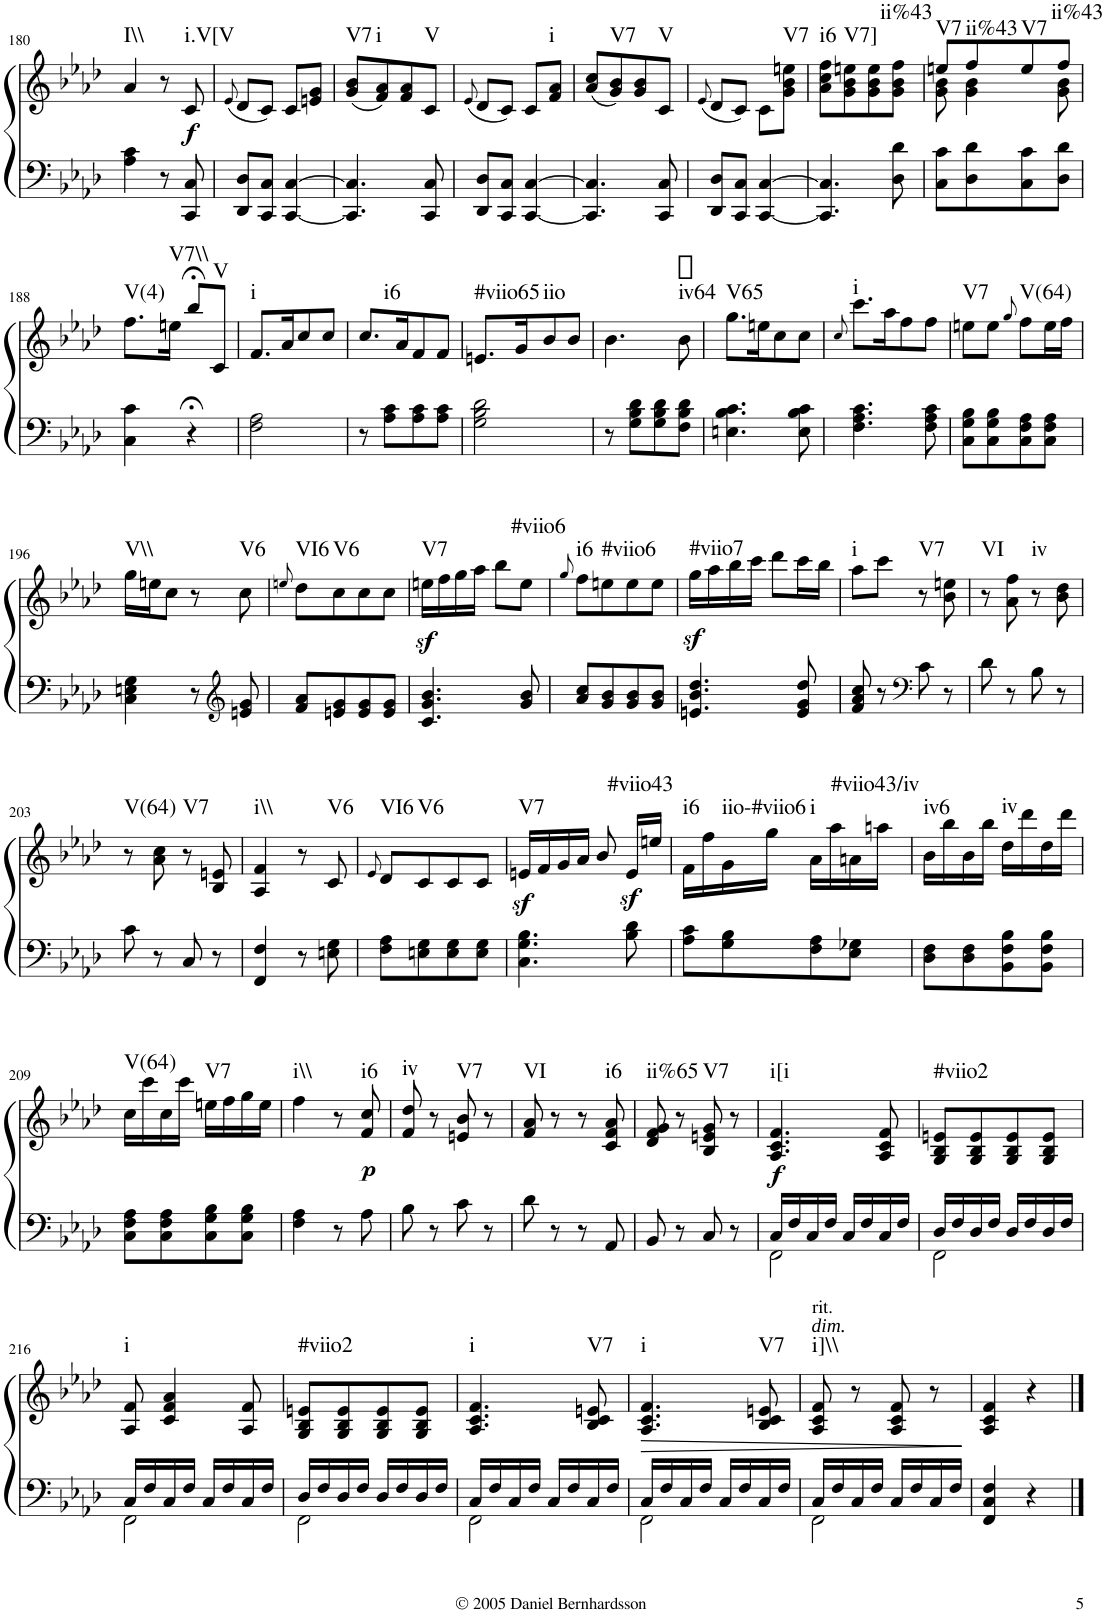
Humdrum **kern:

**kern	**kern	**dynam	**harte
*part1	*part1	*part1	*part1
*staff2	*staff1	*staff1/2	*
*I"Piano	*	*	*
*I'Pno.	*	*	*
!!LO:PB:g=z
*clefF4	*clefG2	*	*
*k[b-e-a-d-]	*k[b-e-a-d-]	*	*
*A-:	*A-:	*	*
*M2/4	*M2/4	*	*
=180	=180	=180	=180
!	!	!	!LO:H:kt=I\\
4A-\ 4c\	4a-/	.	N
8r	8r	.	.
!	!	!LO:DY:b	!LO:H:kt=i.V[V
8CC/ 8C/	8c/	f	N
=181	=181	=181	=181
.	(8qe-/	.	.
8DD-/ 8D-/L	8d-/L	.	.
8CC/ 8C/J	8c/J)	.	.
[4CC/ [4C/	8c/L	.	.
.	8en/ 8g/J	.	.
=182	=182	=182	=182
!	!	!	!LO:H:kt=V7
4.CC/] 4.C/]	(8g/ 8b-/L	.	N
!	!	!	!LO:H:kt=i
.	8f/ 8a-/)	.	N
.	8f/ 8a-/	.	.
!	!	!	!LO:H:kt=V
8CC/ 8C/	8c/J	.	N
=183	=183	=183	=183
.	(8qe-/	.	.
8DD-/ 8D-/L	8d-/L	.	.
8CC/ 8C/J	8c/J)	.	.
[4CC/ [4C/	8c/L	.	.
!	!	!	!LO:H:kt=i
.	8f/ 8a-/J	.	N
=184	=184	=184	=184
4.CC/] 4.C/]	(8a-/ 8cc/L	.	.
!	!	!	!LO:H:kt=V7
.	8g/ 8b-/)	.	N
.	8g/ 8b-/	.	.
!	!	!	!LO:H:kt=V
8CC/ 8C/	8c/J	.	N
=185	=185	=185	=185
.	(8qe-/	.	.
8DD-/ 8D-/L	8d-/L	.	.
8CC/ 8C/J	8c/J)	.	.
[4CC/ [4C/	8c\L	.	.
!	!	!	!LO:H:kt=V7
.	8g\ 8b-\ 8een\J	.	N
=186	=186	=186	=186
!	!	!	!LO:H:kt=i6
4.CC/] 4.C/]	8a-\ 8cc\ 8ff\L	.	N
!	!	!	!LO:H:kt=V7]
.	8g\ 8b-\ 8een\	.	N
.	8g\ 8b-\ 8ee\	.	.
!	!	!	!LO:H:kt=ii%43
8D-\ 8d-\	8g\ 8b-\ 8ff\J	.	N
=187	=187	=187	=187
*	*^	*	*
!	!	!	!	!LO:H:kt=V7
8C\ 8c\L	8een/L	8g\ 8b-\	.	N
!	!	!	!	!LO:H:kt=ii%43
8D-\ 8d-\	8ff/	4g\ 4b-\	.	N
!	!	!	!	!LO:H:kt=V7
8C\ 8c\	8ee/	.	.	N
!	!	!	!	!LO:H:kt=ii%43
8D-\ 8d-\J	8ff/J	8g\ 8b-\	.	N
!!LO:LB:g=z
=188	=188	=188	=188	=188
!	!	!	!	!LO:H:kt=V(4)
*	*v	*v	*	*
4C\ 4c\	8.ff\L	.	N
!	!	!	!LO:H:kt=V7\\
.	16een\Jk	.	N
4r;<	8bb-;</L	.	.
!	!	!	!LO:H:kt=V
.	8c/J	.	N
=189	=189	=189	=189
!	!	!	!LO:H:kt=i
2F\ 2A-\	8.f/L	.	N
.	16a-/K	.	.
.	8cc/	.	.
.	8cc/J	.	.
=190	=190	=190	=190
!	!	!	!LO:H:kt=i6
8r	8.cc/L	.	N
8A-\ 8c\L	.	.	.
.	16a-/K	.	.
8A-\ 8c\	8f/	.	.
8A-\ 8c\J	8f/J	.	.
=191	=191	=191	=191
!	!	!	!LO:H:kt=#viio65
2G\ 2B-\ 2d-\	8.en/L	.	N
.	16g/K	.	.
!	!	!	!LO:H:kt=iio
.	8b-/	.	N
.	8b-/J	.	.
=192	=192	=192	=192
8r	4.b-\	.	.
8G\ 8B-\ 8d-\L	.	.	.
8G\ 8B-\ 8d-\	.	.	.
!	!	!	!LO:H:kt=iv64
8F\ 8B-\ 8d-\J	8b-\	.	N
=193	=193	=193	=193
!	!	!	!LO:H:kt=V65
4.En\ 4.B-\ 4.c\	8.gg\L	.	N
.	16een\K	.	.
.	8cc\	.	.
8E\ 8B-\ 8c\	8cc\J	.	.
=194	=194	=194	=194
.	8qcc/	.	.
!	!	!	!LO:H:kt=i
4.F\ 4.A-\ 4.c\	8.ccc\L	.	N
.	16aa-\K	.	.
.	8ff\	.	.
8F\ 8A-\ 8c\	8ff\J	.	.
=195	=195	=195	=195
!	!	!	!LO:H:kt=V7
8C\ 8G\ 8B-\L	8een\L	.	N
8C\ 8G\ 8B-\	8ee\J	.	.
.	8qgg/	.	.
!	!	!	!LO:H:kt=V(64)
8C\ 8F\ 8A-\	8ff\L	.	N
8C\ 8F\ 8A-\J	16ee\L	.	.
.	16ff\JJ	.	.
!!LO:LB:g=z
=196	=196	=196	=196
!	!	!	!LO:H:kt=V\\
4C\ 4En\ 4G\	16gg\LL	.	N
.	16een\J	.	.
.	8cc\J	.	.
8r	8r	.	.
*clefG2	*	*	*
!	!	!	!LO:H:kt=V6
8en/ 8g/	8cc\	.	N
=197	=197	=197	=197
.	8qeen/	.	.
!	!	!	!LO:H:kt=VI6
8f/ 8a-/L	8dd-\L	.	N
!	!	!	!LO:H:kt=V6
8en/ 8g/	8cc\	.	N
8e/ 8g/	8cc\	.	.
8e/ 8g/J	8cc\J	.	.
=198	=198	=198	=198
!	!	!LO:DY:b	!LO:H:kt=V7
4.c/ 4.g/ 4.b-/	16een\LL	sf	N
.	16ff\	.	.
.	16gg\	.	.
.	16aa-\JJ	.	.
.	8bb-\L	.	.
!	!	!	!LO:H:kt=#viio6
8g/ 8b-/	8ee\J	.	N
=199	=199	=199	=199
.	8qgg/	.	.
!	!	!	!LO:H:kt=i6
8a-/ 8cc/L	8ff\L	.	N
!	!	!	!LO:H:kt=#viio6
8g/ 8b-/	8een\	.	N
8g/ 8b-/	8ee\	.	.
8g/ 8b-/J	8ee\J	.	.
=200	=200	=200	=200
!	!	!LO:DY:b	!LO:H:kt=#viio7
4.en/ 4.b-/ 4.dd-/	16gg\LL	sf	N
.	16aa-\	.	.
.	16bb-\	.	.
.	16ccc\JJ	.	.
.	8ddd-\L	.	.
8e/ 8g/ 8dd-/	16ccc\L	.	.
.	16bb-\JJ	.	.
=201	=201	=201	=201
!	!	!	!LO:H:kt=i
8f/ 8a-/ 8cc/	8aa-\L	.	N
8r	8ccc\J	.	.
*clefF4	*	*	*
!	!	!	!LO:H:kt=V7
8c\	8r	.	N
8r	8b-\ 8een\	.	.
=202	=202	=202	=202
!	!	!	!LO:H:kt=VI
8d-\	8r	.	N
8r	8a-\ 8ff\	.	.
!	!	!	!LO:H:kt=iv
8B-\	8r	.	N
8r	8b-\ 8dd-\	.	.
!!LO:LB:g=z
=203	=203	=203	=203
!	!	!	!LO:H:kt=V(64)
8c\	8r	.	N
8r	8a-\ 8cc\	.	.
!	!	!	!LO:H:kt=V7
8C/	8r	.	N
8r	8B-/ 8en/	.	.
=204	=204	=204	=204
!	!	!	!LO:H:kt=i\\
4FF/ 4F/	4A-/ 4f/	.	N
8r	8r	.	.
!	!	!	!LO:H:kt=V6
8En\ 8G\	8c/	.	N
=205	=205	=205	=205
.	8qe-/	.	.
!	!	!	!LO:H:kt=VI6
8F\ 8A-\L	8d-/L	.	N
!	!	!	!LO:H:kt=V6
8En\ 8G\	8c/	.	N
8E\ 8G\	8c/	.	.
8E\ 8G\J	8c/J	.	.
=206	=206	=206	=206
!	!	!LO:DY:b	!LO:H:kt=V7
4.C\ 4.G\ 4.B-\	16en/LL	sf	N
.	16f/	.	.
.	16g/	.	.
.	16a-/JJ	.	.
.	8b-/	.	.
!	!	!LO:DY:b	!LO:H:kt=#viio43
8B-\ 8d-\	16e/LL	sf	N
.	16een/JJ	.	.
=207	=207	=207	=207
!	!	!	!LO:H:kt=i6
8A-\ 8c\L	16f\LL	.	N
.	16ff\	.	.
!	!	!	!LO:H:kt=iio-#viio6
8G\ 8B-\	16g\	.	N
.	16gg\JJ	.	.
!	!	!	!LO:H:kt=i
8F\ 8A-\	16a-\LL	.	N
.	16aa-\	.	.
!	!	!	!LO:H:kt=#viio43/iv
8E-\ 8G-X\J	16an\	.	N
.	16aan\JJ	.	.
=208	=208	=208	=208
!	!	!	!LO:H:kt=iv6
8D-\ 8F\L	16b-\LL	.	N
.	16bb-\	.	.
8D-\ 8F\	16b-\	.	.
.	16bb-\JJ	.	.
!	!	!	!LO:H:kt=iv
8BB-\ 8F\ 8B-\	16dd-\LL	.	N
.	16ddd-\	.	.
8BB-\ 8F\ 8B-\J	16dd-\	.	.
.	16ddd-\JJ	.	.
!!LO:LB:g=z
=209	=209	=209	=209
!	!	!	!LO:H:kt=V(64)
8C\ 8F\ 8A-\L	16cc\LL	.	N
.	16ccc\	.	.
8C\ 8F\ 8A-\	16cc\	.	.
.	16ccc\JJ	.	.
!	!	!	!LO:H:kt=V7
8C\ 8G\ 8B-\	16een\LL	.	N
.	16ff\	.	.
8C\ 8G\ 8B-\J	16gg\	.	.
.	16ee\JJ	.	.
=210	=210	=210	=210
!	!	!	!LO:H:kt=i\\
4F\ 4A-\	4ff\	.	N
8r	8r	.	.
!	!	!LO:DY:b	!LO:H:kt=i6
8A-\	8f/ 8cc/	p	N
=211	=211	=211	=211
!	!	!	!LO:H:kt=iv
8B-\	8f/ 8dd-/	.	N
8r	8r	.	.
!	!	!	!LO:H:kt=V7
8c\	8en/ 8b-/	.	N
8r	8r	.	.
=212	=212	=212	=212
!	!	!	!LO:H:kt=VI
8d-\	8f/ 8a-/	.	N
8r	8r	.	.
8r	8r	.	.
!	!	!	!LO:H:kt=i6
8AA-/	8c/ 8f/ 8a-/	.	N
=213	=213	=213	=213
!	!	!	!LO:H:kt=ii%65
8BB-/	8d-/ 8f/ 8g/	.	N
8r	8r	.	.
!	!	!	!LO:H:kt=V7
8C/	8B-/ 8en/ 8g/	.	N
8r	8r	.	.
=214	=214	=214	=214
*^	*	*	*
!	!	!	!LO:DY:b	!LO:H:kt=i[i
16C/LL	2FF\	4.A-/ 4.c/ 4.f/	f	N
16F/	.	.	.	.
16C/	.	.	.	.
16F/JJ	.	.	.	.
16C/LL	.	.	.	.
16F/	.	.	.	.
16C/	.	8A-/ 8c/ 8f/	.	.
16F/JJ	.	.	.	.
=215	=215	=215	=215	=215
!	!	!	!	!LO:H:kt=#viio2
16D-/LL	2FF\	8G/ 8B-/ 8en/L	.	N
16F/	.	.	.	.
16D-/	.	8G/ 8B-/ 8e/	.	.
16F/JJ	.	.	.	.
16D-/LL	.	8G/ 8B-/ 8e/	.	.
16F/	.	.	.	.
16D-/	.	8G/ 8B-/ 8e/J	.	.
16F/JJ	.	.	.	.
!!LO:LB:g=z
=216	=216	=216	=216	=216
!	!	!	!	!LO:H:kt=i
16C/LL	2FF\	8A-/ 8f/	.	N
16F/	.	.	.	.
16C/	.	4c/ 4f/ 4a-/	.	.
16F/JJ	.	.	.	.
16C/LL	.	.	.	.
16F/	.	.	.	.
16C/	.	8A-/ 8f/	.	.
16F/JJ	.	.	.	.
=217	=217	=217	=217	=217
!	!	!	!	!LO:H:kt=#viio2
16D-/LL	2FF\	8G/ 8B-/ 8en/L	.	N
16F/	.	.	.	.
16D-/	.	8G/ 8B-/ 8e/	.	.
16F/JJ	.	.	.	.
16D-/LL	.	8G/ 8B-/ 8e/	.	.
16F/	.	.	.	.
16D-/	.	8G/ 8B-/ 8e/J	.	.
16F/JJ	.	.	.	.
=218	=218	=218	=218	=218
!	!	!	!	!LO:H:kt=i
16C/LL	2FF\	4.A-/ 4.c/ 4.f/	.	N
16F/	.	.	.	.
16C/	.	.	.	.
16F/JJ	.	.	.	.
16C/LL	.	.	.	.
16F/	.	.	.	.
!	!	!	!	!LO:H:kt=V7
16C/	.	8B-/ 8c/ 8en/	.	N
16F/JJ	.	.	.	.
=219	=219	=219	=219	=219
!	!	!	!LO:HP:b	!LO:H:kt=i
16C/LL	2FF\	4.A-/ 4.c/ 4.f/	>	N
16F/	.	.	.	.
16C/	.	.	.	.
16F/JJ	.	.	.	.
16C/LL	.	.	.	.
16F/	.	.	.	.
!	!	!	!	!LO:H:kt=V7
16C/	.	8B-/ 8c/ 8en/	.	N
16F/JJ	.	.	.	.
=220	=220	=220	=220	=220
!	!	!LO:TX:a:i:t=dim.	!	!
!	!	!LO:TX:a:t=rit.	!	!LO:H:kt=i]\\
16C/LL	2FF\	8A-/ 8c/ 8f/	.	N
16F/	.	.	.	.
16C/	.	8r	.	.
16F/JJ	.	.	.	.
16C/LL	.	8A-/ 8c/ 8f/	.	.
16F/	.	.	.	.
16C/	.	8r	.	.
16F/JJ	.	.	.	.
*v	*v	*	*	*
.	.	]	.
=221	=221	=221	=221
4FF/ 4C/ 4F/	4A-/ 4c/ 4f/	.	.
4r	4r	.	.
==	==	==	==
*-	*-	*-	*-
